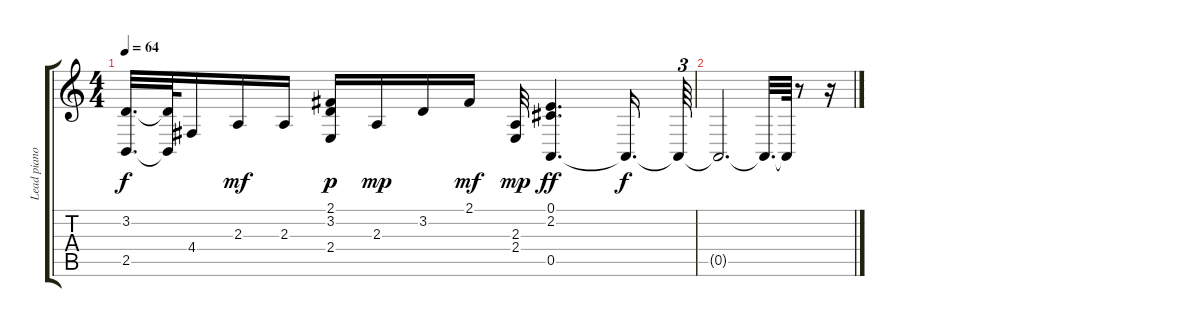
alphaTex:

\track ("Lead piano" "Lead piano") {instrument acousticgrandpiano}
\staff {score tabs}
\tuning (E4 B3 G3 D3 A2 E2) {hide}
\ts (4 4)
\tempo 64
\clef g2
\ks c
(3.2{t} 2.5{t}).32{d dy f} (3.2{t} 2.5{t}).64 4.4.16 2.3.16{dy mf} 2.3.16 (2.1 3.2 2.4).16{dy p} 2.3.16{dy mp} 3.2.16 2.1.16{dy mf} (2.3 2.4).32{dy mp} (0.1 2.2 0.5).4{d dy ff} 0.5{t}.16{d dy f} 0.5{t}.64{tu (3 2)} |
0.5{t}.2{d} 0.5{t}.32{d} 0.5{t}.64 r.8 r.16
